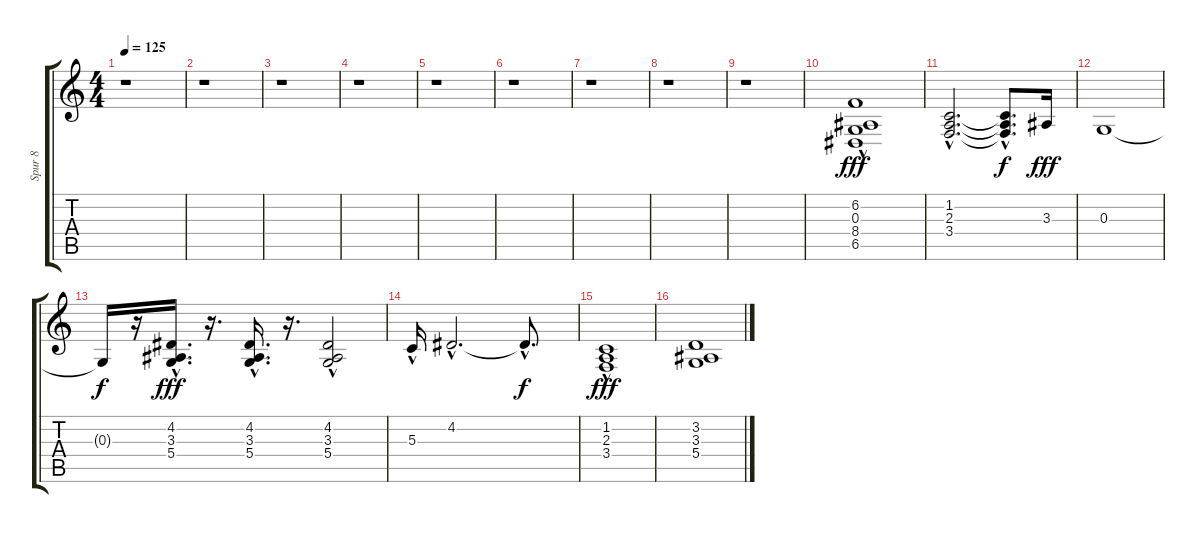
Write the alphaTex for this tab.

\track ("Spur 8" "Spur 8") {instrument synthstrings1}
\staff {score tabs}
\tuning (E4 B3 G3 D3 A2 E2) {hide}
\ts (4 4)
\tempo 125
\clef g2
\ks c
r.1{dy f} |
r.1 |
r.1 |
r.1 |
r.1 |
r.1 |
r.1 |
r.1 |
r.1 |
(6.2 0.3 8.4{hac} 6.5{hac}).1{dy fff} |
(1.2{hac} 2.3{hac} 3.4{hac}).2{d} (1.2{t} 2.3{hac t} 3.4{hac t}).8{d dy f} 3.3.16{dy fff} |
0.3.1 |
0.3{t}.16{dy f} r.16 (4.2{hac} 3.3{hac} 5.4{hac}).16{d dy fff} r.16{d} (4.2{hac} 3.3{hac} 5.4{hac}).16{d} r.16{d} (4.2{hac} 3.3{hac} 5.4).2 |
5.3{hac}.16 4.2{hac}.2{d} 4.2{hac t}.8{d dy f} |
(1.2 2.3{hac} 3.4).1{dy fff} |
(3.2 3.3 5.4).1
